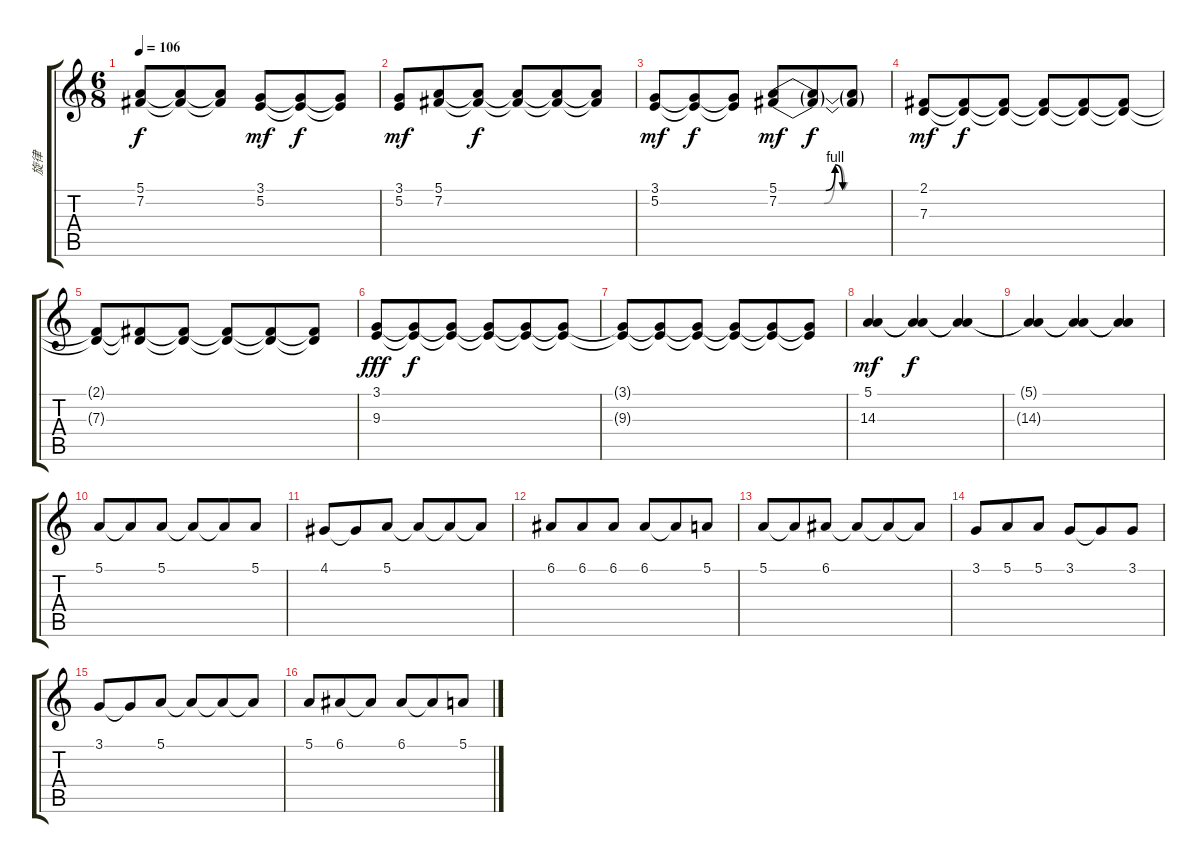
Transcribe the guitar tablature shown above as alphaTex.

\track ("旋律" "旋律") {instrument voiceoohs}
\staff {score tabs}
\tuning (E4 B3 G3 D3 A2 E2) {hide}
\ts (6 8)
\tempo 106
\clef g2
\ks c
(5.1{t} 7.2{t}).8{dy f} (5.1{t} 7.2{t}).8 (5.1{t} 7.2{t}).8 (3.1 5.2).8{dy mf} (3.1{t} 5.2{t}).8{dy f} (3.1{t} 5.2{t}).8 |
(3.1 5.2).8{dy mf} (5.1 7.2).8 (5.1{t} 7.2{t}).8{dy f} (5.1{t} 7.2{t}).8 (5.1{t} 7.2{t}).8 (5.1{t} 7.2{t}).8 |
(3.1 5.2).8{dy mf} (3.1{t} 5.2{t}).8{dy f} (3.1{t} 5.2{t}).8 (5.1{be (custom 0 0 25 0 30 4 34 0 60 0)} 7.2{be (custom 0 0 24 0 30 4 35 0 60 0)}).8{dy mf} (5.1{t} 7.2{t}).8{dy f} (5.1{t} 7.2{t}).8 |
(2.1 7.3).8{dy mf} (2.1{t} 7.3{t}).8{dy f} (2.1{t} 7.3{t}).8 (2.1{t} 7.3{t}).8 (2.1{t} 7.3{t}).8 (2.1{t} 7.3{t}).8 |
(2.1{t} 7.3{t}).8 (2.1{t} 7.3{t}).8 (2.1{t} 7.3{t}).8 (2.1{t} 7.3{t}).8 (2.1{t} 7.3{t}).8 (2.1{t} 7.3{t}).8 |
(3.1 9.3).8{dy fff} (3.1{t} 9.3{t}).8{dy f} (3.1{t} 9.3{t}).8 (3.1{t} 9.3{t}).8 (3.1{t} 9.3{t}).8 (3.1{t} 9.3{t}).8 |
(3.1{t} 9.3{t}).8 (3.1{t} 9.3{t}).8 (3.1{t} 9.3{t}).8 (3.1{t} 9.3{t}).8 (3.1{t} 9.3{t}).8 (3.1{t} 9.3{t}).8 |
(5.1 14.3).4{dy mf} (5.1{t} 14.3{t}).4{dy f} (5.1{t} 14.3{t}).4 |
(5.1{t} 14.3{t}).4 (5.1{t} 14.3{t}).4 (5.1{t} 14.3{t}).4 |
5.1.8 5.1{t}.8 5.1.8 5.1{t}.8 5.1{t}.8 5.1.8 |
4.1.8 4.1{t}.8 5.1.8 5.1{t}.8 5.1{t}.8 5.1{t}.8 |
6.1.8 6.1.8 6.1.8 6.1.8 6.1{t}.8 5.1.8 |
5.1.8 5.1{t}.8 6.1.8 6.1{t}.8 6.1{t}.8 6.1{t}.8 |
3.1.8 5.1.8 5.1.8 3.1.8 3.1{t}.8 3.1.8 |
3.1.8 3.1{t}.8 5.1.8 5.1{t}.8 5.1{t}.8 5.1{t}.8 |
5.1.8 6.1.8 6.1{t}.8 6.1.8 6.1{t}.8 5.1.8
